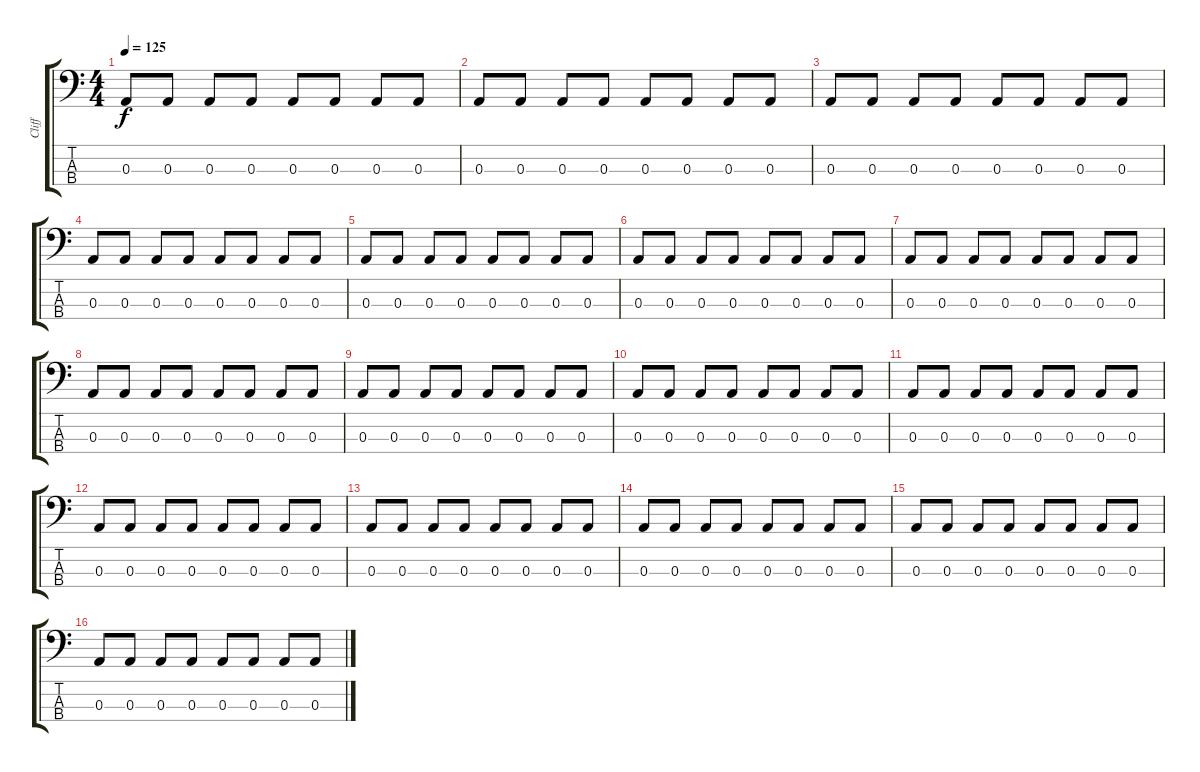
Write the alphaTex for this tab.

\track ("Cliff" "Cliff") {instrument electricbassfinger}
\staff {score tabs}
\tuning (G2 D2 A1 E1) {hide}
\ts (4 4)
\tempo 125
\clef f4
\ks c
0.3.8{dy f} 0.3.8 0.3.8 0.3.8 0.3.8 0.3.8 0.3.8 0.3.8 |
0.3.8 0.3.8 0.3.8 0.3.8 0.3.8 0.3.8 0.3.8 0.3.8 |
0.3.8 0.3.8 0.3.8 0.3.8 0.3.8 0.3.8 0.3.8 0.3.8 |
0.3.8 0.3.8 0.3.8 0.3.8 0.3.8 0.3.8 0.3.8 0.3.8 |
0.3.8 0.3.8 0.3.8 0.3.8 0.3.8 0.3.8 0.3.8 0.3.8 |
0.3.8 0.3.8 0.3.8 0.3.8 0.3.8 0.3.8 0.3.8 0.3.8 |
0.3.8 0.3.8 0.3.8 0.3.8 0.3.8 0.3.8 0.3.8 0.3.8 |
0.3.8 0.3.8 0.3.8 0.3.8 0.3.8 0.3.8 0.3.8 0.3.8 |
0.3.8 0.3.8 0.3.8 0.3.8 0.3.8 0.3.8 0.3.8 0.3.8 |
0.3.8 0.3.8 0.3.8 0.3.8 0.3.8 0.3.8 0.3.8 0.3.8 |
0.3.8 0.3.8 0.3.8 0.3.8 0.3.8 0.3.8 0.3.8 0.3.8 |
0.3.8 0.3.8 0.3.8 0.3.8 0.3.8 0.3.8 0.3.8 0.3.8 |
0.3.8 0.3.8 0.3.8 0.3.8 0.3.8 0.3.8 0.3.8 0.3.8 |
0.3.8 0.3.8 0.3.8 0.3.8 0.3.8 0.3.8 0.3.8 0.3.8 |
0.3.8 0.3.8 0.3.8 0.3.8 0.3.8 0.3.8 0.3.8 0.3.8 |
0.3.8 0.3.8 0.3.8 0.3.8 0.3.8 0.3.8 0.3.8 0.3.8
